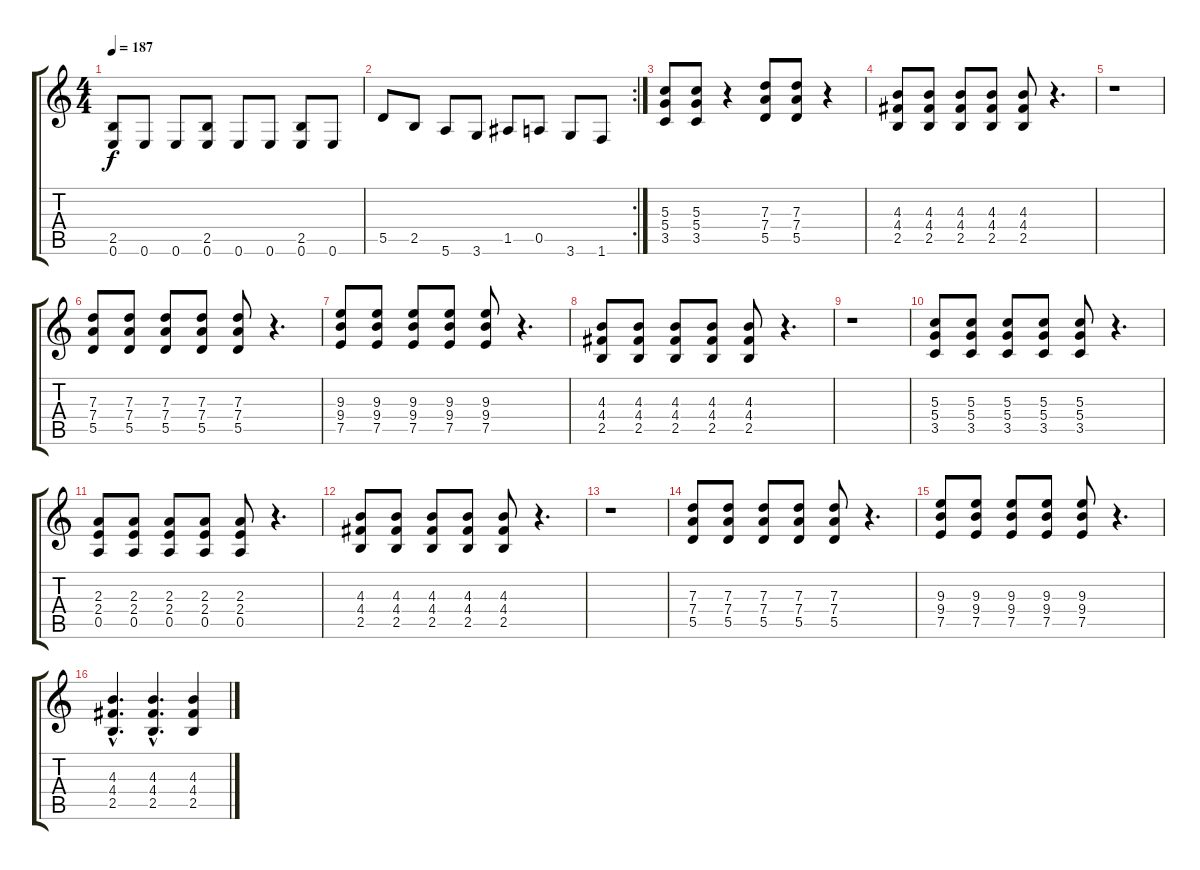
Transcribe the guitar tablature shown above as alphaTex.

\track "" {instrument distortionguitar}
\staff {score tabs}
\tuning (E4 B3 G3 D3 A2 E2) {hide}
\ts (4 4)
\tempo 187
\clef g2
\ks c
(2.5 0.6).8{dy f} 0.6.8 0.6.8 (2.5 0.6).8 0.6.8 0.6.8 (2.5 0.6).8 0.6.8 |
\rc 2
5.5.8 2.5.8 5.6.8 3.6.8 1.5.8 0.5.8 3.6.8 1.6.8 |
(5.3 5.4 3.5).8 (5.3 5.4 3.5).8 r.4 (7.3 7.4 5.5).8 (7.3 7.4 5.5).8 r.4 |
(4.3 4.4 2.5).8 (4.3 4.4 2.5).8 (4.3 4.4 2.5).8 (4.3 4.4 2.5).8 (4.3 4.4 2.5).8 r.4{d} |
r.1 |
(7.3 7.4 5.5).8 (7.3 7.4 5.5).8 (7.3 7.4 5.5).8 (7.3 7.4 5.5).8 (7.3 7.4 5.5).8 r.4{d} |
(9.3 9.4 7.5).8 (9.3 9.4 7.5).8 (9.3 9.4 7.5).8 (9.3 9.4 7.5).8 (9.3 9.4 7.5).8 r.4{d} |
(4.3 4.4 2.5).8 (4.3 4.4 2.5).8 (4.3 4.4 2.5).8 (4.3 4.4 2.5).8 (4.3 4.4 2.5).8 r.4{d} |
r.1 |
(5.3 5.4 3.5).8 (5.3 5.4 3.5).8 (5.3 5.4 3.5).8 (5.3 5.4 3.5).8 (5.3 5.4 3.5).8 r.4{d} |
(2.3 2.4 0.5).8 (2.3 2.4 0.5).8 (2.3 2.4 0.5).8 (2.3 2.4 0.5).8 (2.3 2.4 0.5).8 r.4{d} |
(4.3 4.4 2.5).8 (4.3 4.4 2.5).8 (4.3 4.4 2.5).8 (4.3 4.4 2.5).8 (4.3 4.4 2.5).8 r.4{d} |
r.1 |
(7.3 7.4 5.5).8 (7.3 7.4 5.5).8 (7.3 7.4 5.5).8 (7.3 7.4 5.5).8 (7.3 7.4 5.5).8 r.4{d} |
(9.3 9.4 7.5).8 (9.3 9.4 7.5).8 (9.3 9.4 7.5).8 (9.3 9.4 7.5).8 (9.3 9.4 7.5).8 r.4{d} |
(4.3{hac} 4.4{hac} 2.5{hac}).4{d} (4.3{hac} 4.4{hac} 2.5{hac}).4{d} (4.3 4.4 2.5).4
